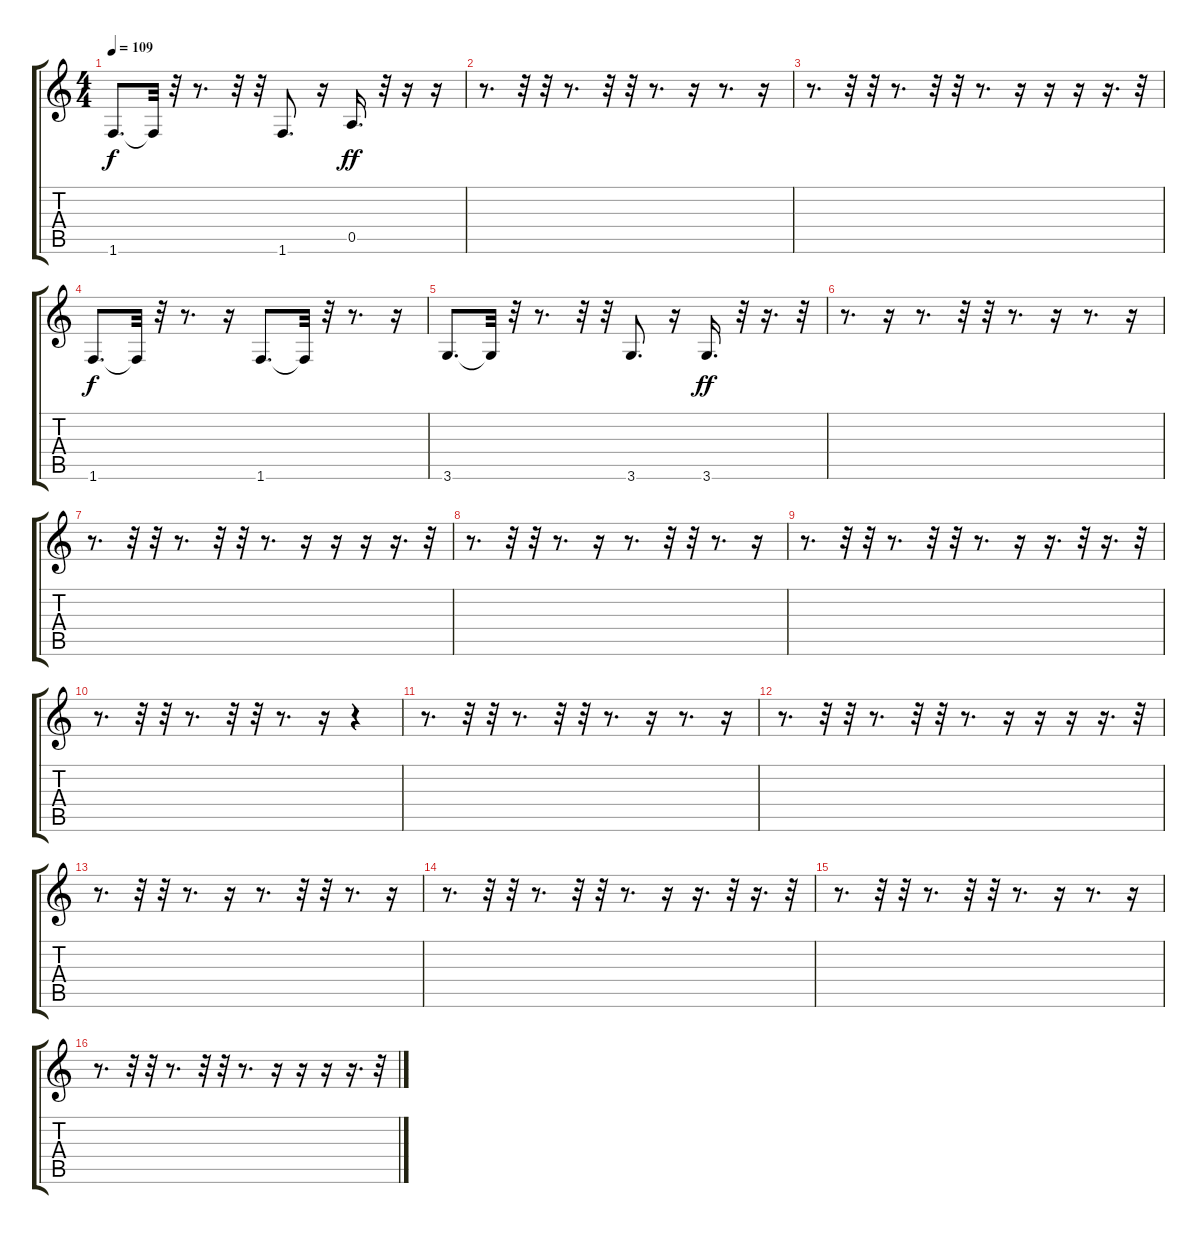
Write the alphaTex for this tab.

\track "" {instrument acousticbass}
\staff {score tabs}
\tuning (E4 B3 G3 D3 A2 E2) {hide}
\ts (4 4)
\tempo 109
\clef g2
\ks c
1.6.8{d dy f} 1.6{t}.32 r.32 r.8{d} r.32 r.32 1.6.8{d} r.16 0.5.16{d dy ff} r.32 r.16 r.16 |
r.8{d} r.32 r.32 r.8{d} r.32 r.32 r.8{d} r.16 r.8{d} r.16 |
r.8{d} r.32 r.32 r.8{d} r.32 r.32 r.8{d} r.16 r.16 r.16 r.16{d} r.32 |
1.6.8{d dy f} 1.6{t}.32 r.32 r.8{d} r.16 1.6.8{d} 1.6{t}.32 r.32 r.8{d} r.16 |
3.6.8{d} 3.6{t}.32 r.32 r.8{d} r.32 r.32 3.6.8{d} r.16 3.6.16{d dy ff} r.32 r.16{d} r.32 |
r.8{d} r.16 r.8{d} r.32 r.32 r.8{d} r.16 r.8{d} r.16 |
r.8{d} r.32 r.32 r.8{d} r.32 r.32 r.8{d} r.16 r.16 r.16 r.16{d} r.32 |
r.8{d} r.32 r.32 r.8{d} r.16 r.8{d} r.32 r.32 r.8{d} r.16 |
r.8{d} r.32 r.32 r.8{d} r.32 r.32 r.8{d} r.16 r.16{d} r.32 r.16{d} r.32 |
r.8{d} r.32 r.32 r.8{d} r.32 r.32 r.8{d} r.16 r.4 |
r.8{d} r.32 r.32 r.8{d} r.32 r.32 r.8{d} r.16 r.8{d} r.16 |
r.8{d} r.32 r.32 r.8{d} r.32 r.32 r.8{d} r.16 r.16 r.16 r.16{d} r.32 |
r.8{d} r.32 r.32 r.8{d} r.16 r.8{d} r.32 r.32 r.8{d} r.16 |
r.8{d} r.32 r.32 r.8{d} r.32 r.32 r.8{d} r.16 r.16{d} r.32 r.16{d} r.32 |
r.8{d} r.32 r.32 r.8{d} r.32 r.32 r.8{d} r.16 r.8{d} r.16 |
r.8{d} r.32 r.32 r.8{d} r.32 r.32 r.8{d} r.16 r.16 r.16 r.16{d} r.32
